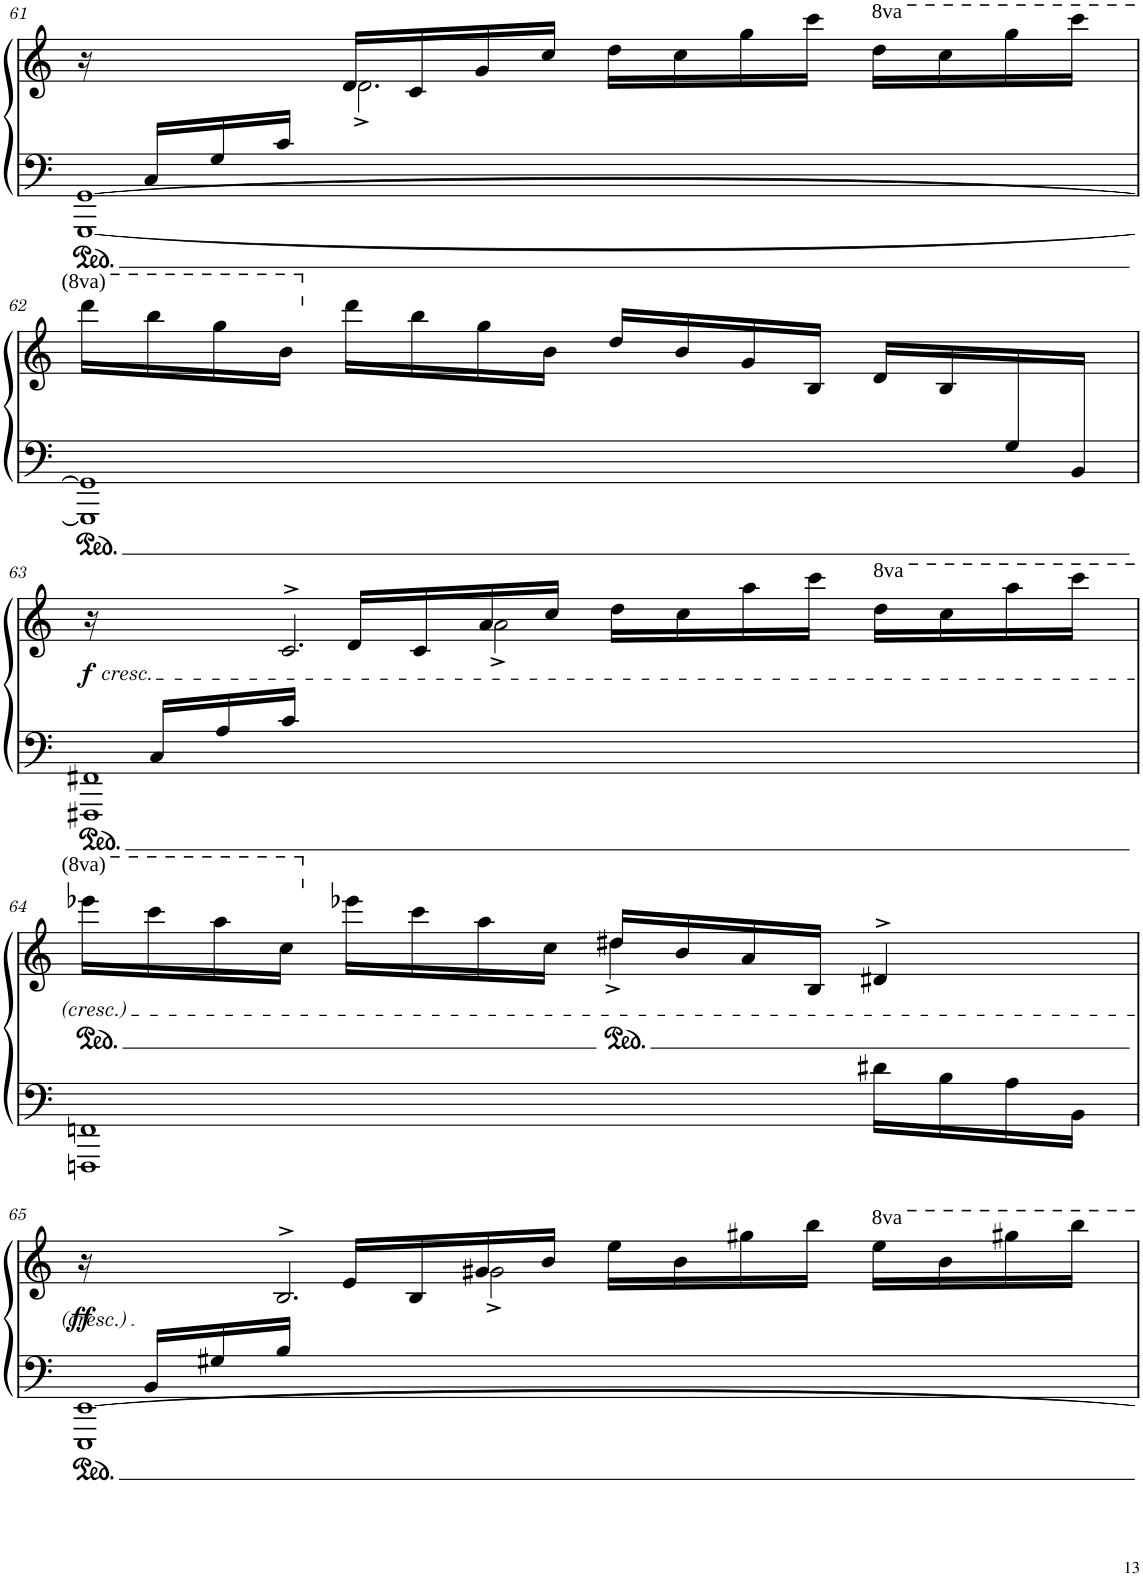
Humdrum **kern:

**kern	**kern	**dynam
*part1	*part1	*part1
*staff2	*staff1	*staff1/2
*I"Piano	*	*
*I'Pno	*	*
!!LO:PB:g=z
*clefF4	*clefG2	*
*k[]	*k[]	*
*M4/4	*M4/4	*
*met(c)	*met(c)	*
=61	=61	=61
*^	*^	*
16ryy	[1GGG [1GG	16r	4ryy	.
16C/LL	.	8.ryy	.	.
16G/	.	.	.	.
16c/JJ	.	.	.	.
2.ryy	.	16d/LL	2.d^\	.
.	.	16c/	.	.
.	.	16g/	.	.
.	.	16cc/JJ	.	.
.	.	16dd\LL	.	.
.	.	16cc\	.	.
.	.	16gg\	.	.
.	.	16ccc\JJ	.	.
*	*	*8va	*	*
.	.	16ddd\LL	.	.
.	.	16ccc\	.	.
.	.	16ggg\	.	.
.	.	16cccc\JJ	.	.
*	*	*v	*v	*
!!LO:LB:g=z
=62	=62	=62	=62
2..ryy	1GGG] 1GG]	16dddd\LL	.
.	.	16bbb\	.
.	.	16ggg\	.
.	.	16bb\JJ	.
*	*	*X8va	*
.	.	16ddd\LL	.
.	.	16bb\	.
.	.	16gg\	.
.	.	16b\JJ	.
.	.	16dd/LL	.
.	.	16b/	.
.	.	16g/	.
.	.	16B/JJ	.
.	.	16d/LL	.
.	.	16B/	.
16G/	.	8ryy	.
16BB/JJ	.	.	.
!!LO:LB:g=z
=63	=63	=63	=63
*	*	*^	*
*	*	*	*^	*
!	!	!LO:TX:b:i:t=cresc.	!	!	!
!	!	!	!	!	!LO:DY:b
16ryy	1FFF#X 1FF#X	16r	4.ryy	8.ryy	f
16C/LL	.	8.ryy	.	.	.
16A/	.	.	.	.	.
16c/JJ	.	.	.	2.c^/	.
2.ryy	.	16d/LL	.	.	.
.	.	16c/	.	.	.
.	.	16a/	2a^\	.	.
.	.	16cc/JJ	.	.	.
.	.	16dd\LL	.	.	.
.	.	16cc\	.	.	.
.	.	16aa\	.	.	.
.	.	16ccc\JJ	.	.	.
*	*	*8va	*	*	*
.	.	16ddd\LL	.	.	.
.	.	16ccc\	.	.	.
.	.	16aaa\	8ryy	.	.
.	.	16cccc\JJ	.	16ryy	.
*	*	*	*v	*v	*
!!LO:LB:g=z
=64	=64	=64	=64	=64
2.ryy	1FFFn 1FFn	16eeee-X\LL	2ryy	.
.	.	16cccc\	.	.
.	.	16aaa\	.	.
.	.	16ccc\JJ	.	.
*	*	*X8va	*	*
.	.	16eee-X\LL	.	.
.	.	16ccc\	.	.
.	.	16aa\	.	.
.	.	16cc\JJ	.	.
.	.	16dd#X/LL	4dd#^\	.
.	.	16b/	.	.
.	.	16a/	.	.
.	.	16B/JJ	.	.
16d#X\LL	.	4ryy	4d#X^/	.
16B\	.	.	.	.
16A\	.	.	.	.
16BB\JJ	.	.	.	.
!!LO:LB:g=z
=65	=65	=65	=65	=65
*	*	*	*^	*
!	!	!	!	!	!LO:DY:b
16ryy	1EEE [1EE	16r	4.ryy	8.ryy	ff
16BB/LL	.	8.ryy	.	.	.
16G#X/	.	.	.	.	.
16B/JJ	.	.	.	2.B^/	.
2.ryy	.	16e/LL	.	.	.
.	.	16B/	.	.	.
.	.	16g#X/	2g#^\	.	.
.	.	16b/JJ	.	.	.
.	.	16ee\LL	.	.	.
.	.	16b\	.	.	.
.	.	16gg#X\	.	.	.
.	.	16bb\JJ	.	.	.
.	.	16eee\LL	.	.	.
.	.	16bb\	.	.	.
.	.	16ggg#X\	8ryy	.	.
.	.	16bbb\JJ	.	16ryy	.
*v	*v	*	*	*	*
*	*v	*v	*v	*
=	=	=
*-	*-	*-
